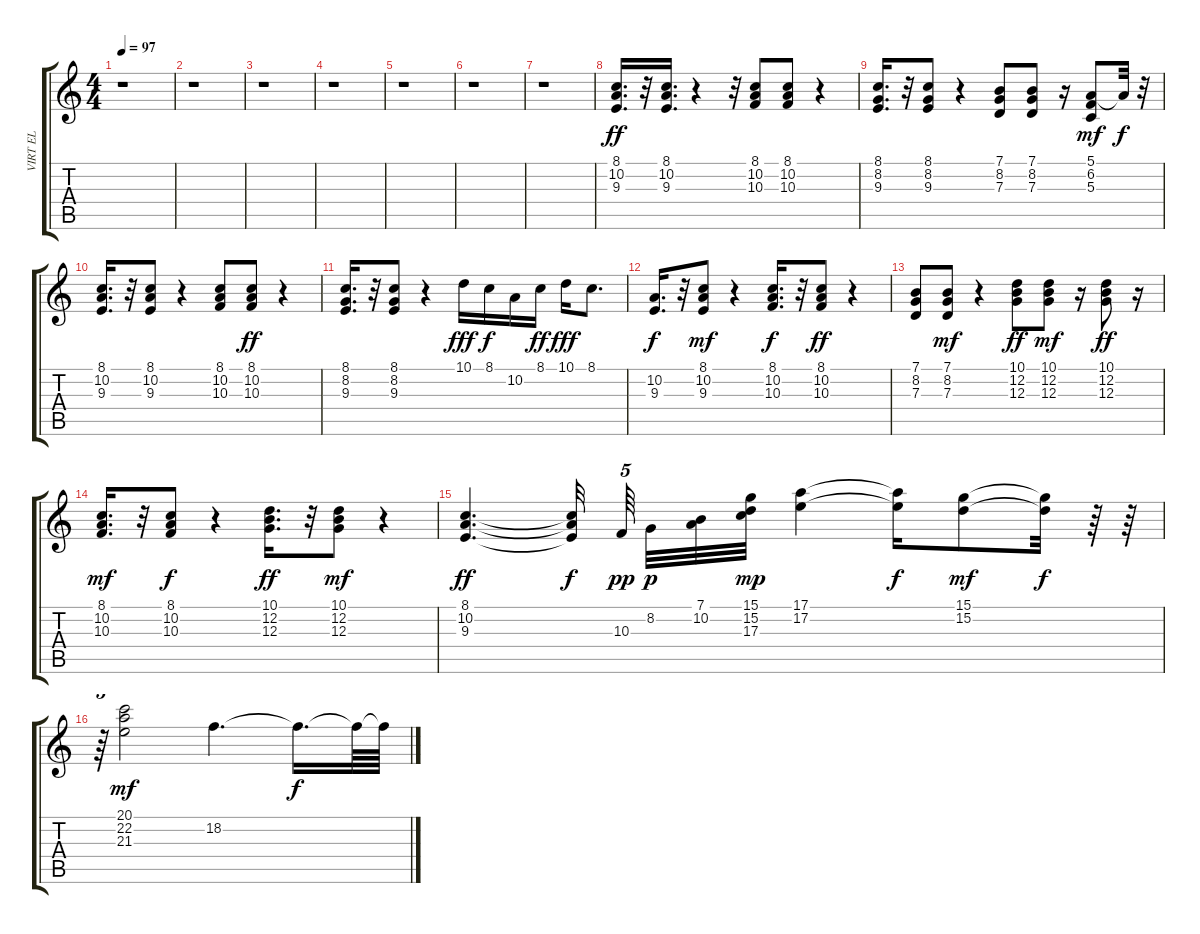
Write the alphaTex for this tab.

\track ("VIRT EL" "VIRT EL") {instrument drawbarorgan}
\staff {score tabs}
\tuning (E4 B3 G3 D3 A2 E2) {hide}
\ts (4 4)
\tempo 97
\clef g2
\ks c
r.1{dy mf} |
r.1 |
r.1 |
r.1 |
r.1 |
r.1 |
r.1 |
(8.1 10.2 9.3).16{d dy ff} r.32 (8.1 10.2 9.3).16{d} r.4 r.32 (8.1 10.2 10.3).8 (8.1 10.2 10.3).8 r.4 |
(8.1 8.2 9.3).16{d} r.32 (8.1 8.2 9.3).8 r.4 (7.1 8.2 7.3).8 (7.1 8.2 7.3).8 r.16 (5.1 6.2 5.3).8{dy mf} 5.1{t}.32{dy f} r.32 |
(8.1 10.2 9.3).16{d} r.32 (8.1 10.2 9.3).8 r.4 (8.1 10.2 10.3).8 (8.1 10.2 10.3).8{dy ff} r.4 |
(8.1 8.2 9.3).16{d} r.32 (8.1 8.2 9.3).8 r.4 10.1.16{dy fff} 8.1.16{dy f} 10.2.16 8.1.16{dy ff} 10.1.16{dy fff} 8.1.8{d} |
(10.2 9.3).16{d dy f} r.32 (8.1 10.2 9.3).8{dy mf} r.4 (8.1 10.2 10.3).16{d dy f} r.32 (8.1 10.2 10.3).8{dy ff} r.4 |
(7.1 8.2 7.3).8 (7.1 8.2 7.3).8{dy mf} r.4 (10.1 12.2 12.3).8{dy ff} (10.1 12.2 12.3).8{dy mf} r.16 (10.1 12.2 12.3).8{dy ff} r.16 |
(8.1 10.2 10.3).16{d dy mf} r.32 (8.1 10.2 10.3).8{dy f} r.4 (10.1 12.2 12.3).16{d dy ff} r.32 (10.1 12.2 12.3).8{dy mf} r.4 |
(8.1 10.2 9.3).4{d dy ff} (8.1{t} 10.2{t} 9.3{t}).32{dy f} 10.3.64{tu (5 4) dy pp} 8.2.32{dy p} (7.1 10.2).32 (15.1 15.2 17.3).32{dy mp} (17.1 17.2).4 (17.1{t} 17.2{t}).16{dy f} (15.1 15.2).8{dy mf} (15.1{t} 15.2{t}).32{dy f} r.64 r.64 |
r.64{tu (5 4)} (20.1 22.2 21.3).2{dy mf} 18.2.4{d} 18.2{t}.16{d dy f} 18.2{t}.64 18.2{t}.64
